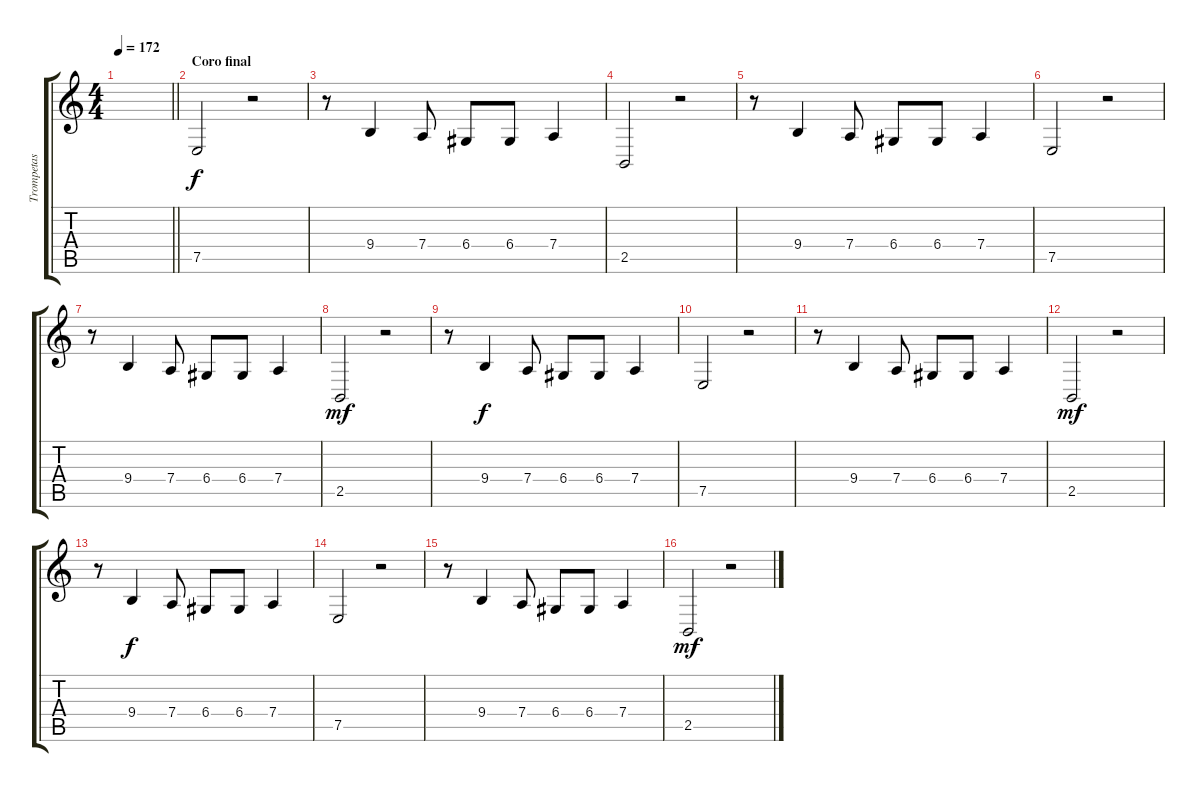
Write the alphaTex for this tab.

\track ("Trompetas" "Trompetas") {instrument trombone}
\staff {score tabs}
\tuning (E4 B3 G3 D3 A2 E2) {hide}
\ts (4 4)
\tempo 172
\clef g2
\barLineRight lightlight
\ks c
|
\section ("" "Coro final")
7.5.2 r.2 |
r.8 9.4.4 7.4.8 6.4.8 6.4.8 7.4.4 |
2.5.2 r.2 |
r.8 9.4.4 7.4.8 6.4.8 6.4.8 7.4.4 |
7.5.2 r.2 |
r.8 9.4.4 7.4.8 6.4.8 6.4.8 7.4.4 |
2.5.2{dy mf} r.2 |
r.8 9.4.4{dy f} 7.4.8 6.4.8 6.4.8 7.4.4 |
7.5.2 r.2 |
r.8 9.4.4 7.4.8 6.4.8 6.4.8 7.4.4 |
2.5.2{dy mf} r.2 |
r.8 9.4.4{dy f} 7.4.8 6.4.8 6.4.8 7.4.4 |
7.5.2 r.2 |
r.8 9.4.4 7.4.8 6.4.8 6.4.8 7.4.4 |
2.5.2{dy mf} r.2
